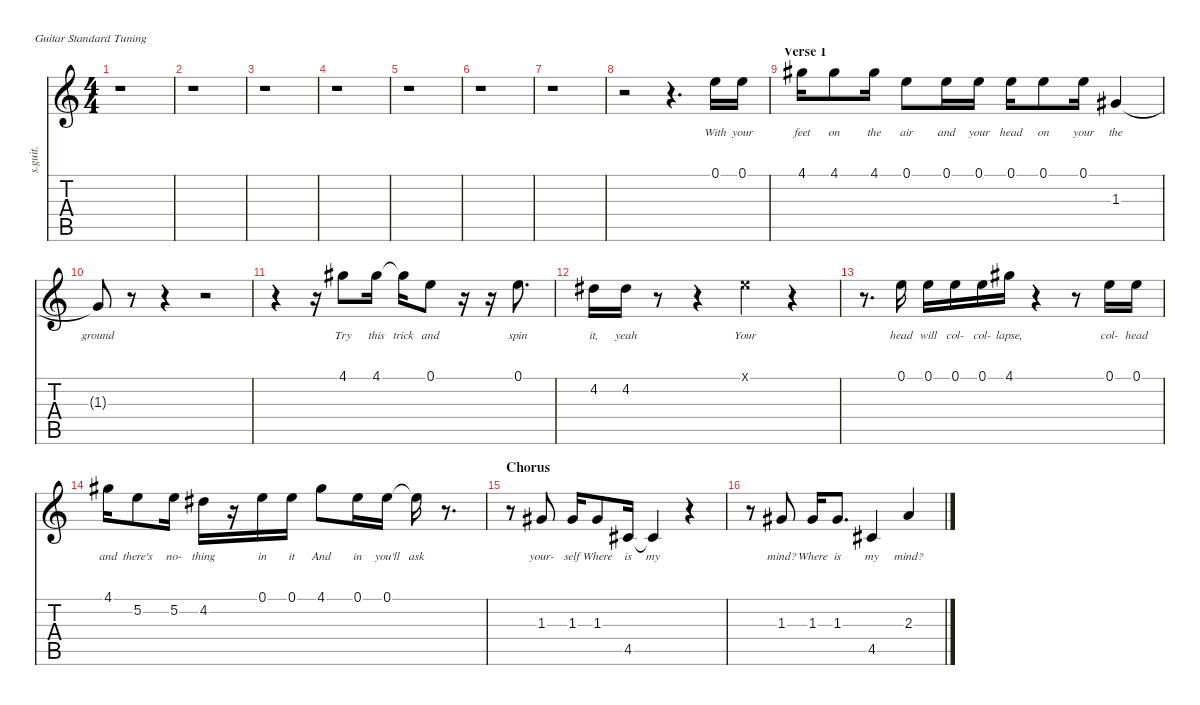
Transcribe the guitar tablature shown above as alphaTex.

\defaultSystemsLayout 4
\hideDynamics
\bracketExtendMode nobrackets
\track ("Singer" "s.guit.") {instrument voiceoohs}
\staff {score tabs}
\tuning (E4 B3 G3 D3 A2 E2)
\displaytranspose 12
\ts (4 4)
\beaming (8 2 2 2 2)
\tempo (81 hide)
\clef g2
\ks c
r.1{dy mf instrument voiceoohs} |
r.1 |
r.1 |
r.1 |
r.1 |
r.1 |
r.1 |
r.2 r.4{d} 0.1.16{lyrics (0 "With") lyrics (1 "") lyrics (2 "") lyrics (3 "") lyrics (4 "")} 0.1.16{lyrics (0 "your") lyrics (1 "") lyrics (2 "") lyrics (3 "") lyrics (4 "")} |
\section ("" "Verse 1")
4.1{acc #}.16{lyrics (0 "feet") lyrics (1 "") lyrics (2 "") lyrics (3 "") lyrics (4 "")} 4.1{acc #}.8{lyrics (0 "on") lyrics (1 "") lyrics (2 "") lyrics (3 "") lyrics (4 "")} 4.1{acc #}.16{lyrics (0 "the") lyrics (1 "") lyrics (2 "") lyrics (3 "") lyrics (4 "")} 0.1.8{lyrics (0 "air") lyrics (1 "") lyrics (2 "") lyrics (3 "") lyrics (4 "")} 0.1.16{lyrics (0 "and") lyrics (1 "") lyrics (2 "") lyrics (3 "") lyrics (4 "")} 0.1.16{lyrics (0 "your") lyrics (1 "") lyrics (2 "") lyrics (3 "") lyrics (4 "")} 0.1.16{lyrics (0 "head") lyrics (1 "") lyrics (2 "") lyrics (3 "") lyrics (4 "")} 0.1.8{lyrics (0 "on") lyrics (1 "") lyrics (2 "") lyrics (3 "") lyrics (4 "")} 0.1.16{lyrics (0 "your") lyrics (1 "") lyrics (2 "") lyrics (3 "") lyrics (4 "")} 1.3{acc #}.4{lyrics (0 "the") lyrics (1 "") lyrics (2 "") lyrics (3 "") lyrics (4 "")} |
1.3{t acc #}.8{lyrics (0 "ground") lyrics (1 "") lyrics (2 "") lyrics (3 "") lyrics (4 "")} r.8 r.4 r.2 |
r.4 r.16 4.1{acc #}.8{lyrics (0 "Try") lyrics (1 "") lyrics (2 "") lyrics (3 "") lyrics (4 "")} 4.1{acc #}.16{lyrics (0 "this") lyrics (1 "") lyrics (2 "") lyrics (3 "") lyrics (4 "")} 4.1{t acc #}.16{lyrics (0 "trick") lyrics (1 "") lyrics (2 "") lyrics (3 "") lyrics (4 "")} 0.1.8{lyrics (0 "and") lyrics (1 "") lyrics (2 "") lyrics (3 "") lyrics (4 "")} r.16 r.16 0.1.8{d lyrics (0 "spin") lyrics (1 "") lyrics (2 "") lyrics (3 "") lyrics (4 "")} |
4.2{acc #}.16{lyrics (0 "it,") lyrics (1 "") lyrics (2 "") lyrics (3 "") lyrics (4 "")} 4.2{acc #}.16{lyrics (0 "yeah") lyrics (1 "") lyrics (2 "") lyrics (3 "") lyrics (4 "")} r.8 r.4 0.1{x}.4{lyrics (0 "Your") lyrics (1 "") lyrics (2 "") lyrics (3 "") lyrics (4 "")} r.4 |
r.8{d} 0.1.16{lyrics (0 "head") lyrics (1 "") lyrics (2 "") lyrics (3 "") lyrics (4 "")} 0.1.16{lyrics (0 "will") lyrics (1 "") lyrics (2 "") lyrics (3 "") lyrics (4 "")} 0.1.16{lyrics (0 "col-") lyrics (1 "") lyrics (2 "") lyrics (3 "") lyrics (4 "")} 0.1.16{lyrics (0 "col-") lyrics (1 "") lyrics (2 "") lyrics (3 "") lyrics (4 "")} 4.1{acc #}.16{lyrics (0 "lapse,") lyrics (1 "") lyrics (2 "") lyrics (3 "") lyrics (4 "")} r.4 r.8 0.1.16{lyrics (0 "col-") lyrics (1 "") lyrics (2 "") lyrics (3 "") lyrics (4 "")} 0.1.16{lyrics (0 "head") lyrics (1 "") lyrics (2 "") lyrics (3 "") lyrics (4 "")} |
4.1{acc #}.16{lyrics (0 "and") lyrics (1 "") lyrics (2 "") lyrics (3 "") lyrics (4 "")} 5.2.8{lyrics (0 "there's") lyrics (1 "") lyrics (2 "") lyrics (3 "") lyrics (4 "")} 5.2.16{lyrics (0 "no-") lyrics (1 "") lyrics (2 "") lyrics (3 "") lyrics (4 "")} 4.2{acc #}.16{lyrics (0 "thing") lyrics (1 "") lyrics (2 "") lyrics (3 "") lyrics (4 "")} r.16 0.1.16{lyrics (0 "in") lyrics (1 "") lyrics (2 "") lyrics (3 "") lyrics (4 "")} 0.1.16{lyrics (0 "it") lyrics (1 "") lyrics (2 "") lyrics (3 "") lyrics (4 "")} 4.1{acc #}.8{lyrics (0 "And") lyrics (1 "") lyrics (2 "") lyrics (3 "") lyrics (4 "")} 0.1.16{lyrics (0 "in") lyrics (1 "") lyrics (2 "") lyrics (3 "") lyrics (4 "")} 0.1.16{lyrics (0 "you'll") lyrics (1 "") lyrics (2 "") lyrics (3 "") lyrics (4 "")} 0.1{t}.16{lyrics (0 "ask") lyrics (1 "") lyrics (2 "") lyrics (3 "") lyrics (4 "")} r.8{d} |
\section ("" "Chorus")
r.8 1.3{acc #}.8{lyrics (0 "your-") lyrics (1 "") lyrics (2 "") lyrics (3 "") lyrics (4 "")} 1.3{acc #}.16{lyrics (0 "self") lyrics (1 "") lyrics (2 "") lyrics (3 "") lyrics (4 "")} 1.3{acc #}.8{lyrics (0 "Where") lyrics (1 "") lyrics (2 "") lyrics (3 "") lyrics (4 "")} 4.5{acc #}.16{lyrics (0 "is") lyrics (1 "") lyrics (2 "") lyrics (3 "") lyrics (4 "")} 4.5{t acc #}.4{lyrics (0 "my") lyrics (1 "") lyrics (2 "") lyrics (3 "") lyrics (4 "")} r.4 |
r.8 1.3{acc #}.8{lyrics (0 "mind?") lyrics (1 "") lyrics (2 "") lyrics (3 "") lyrics (4 "")} 1.3{acc #}.16{lyrics (0 "Where") lyrics (1 "") lyrics (2 "") lyrics (3 "") lyrics (4 "")} 1.3{acc #}.8{d lyrics (0 "is") lyrics (1 "") lyrics (2 "") lyrics (3 "") lyrics (4 "")} 4.5{acc #}.4{lyrics (0 "my") lyrics (1 "") lyrics (2 "") lyrics (3 "") lyrics (4 "")} 2.3.4{lyrics (0 "mind?") lyrics (1 "") lyrics (2 "") lyrics (3 "") lyrics (4 "")}
